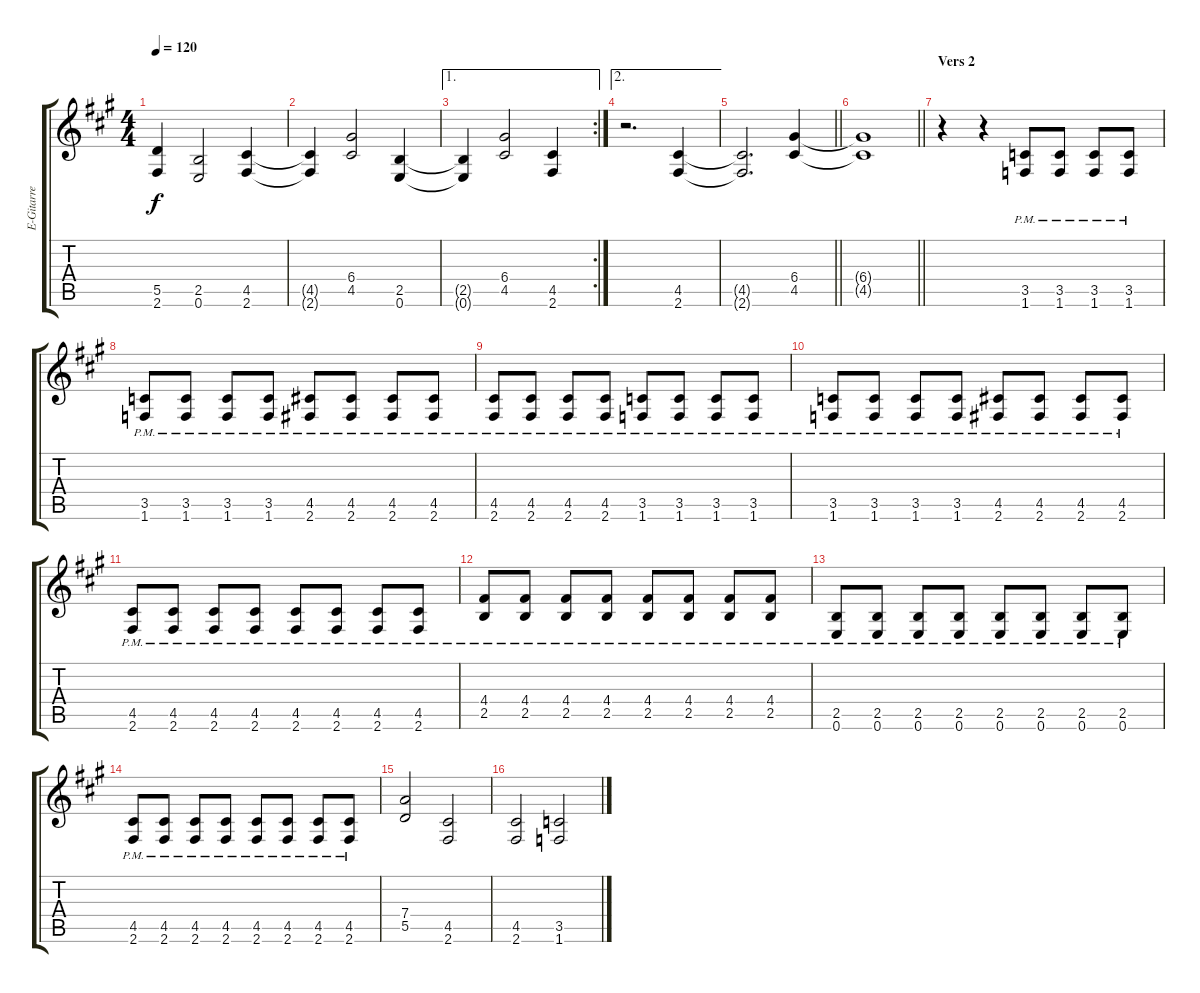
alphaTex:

\track ("E-Gitarre (zum mitspielen ergänzt)" "E-Gitarre ") {mute instrument overdrivenguitar}
\staff {score tabs}
\tuning (E4 B3 G3 D3 A2 E2) {hide}
\ts (4 4)
\tempo 120
\clef g2
\ks a
(5.5{t} 2.6{t}).4{dy f} (2.5 0.6).2 (4.5 2.6).4 |
(4.5{t} 2.6{t}).4 (6.4 4.5).2 (2.5 0.6).4 |
\ae 1
\rc 2
(2.5{t} 0.6{t}).4 (6.4 4.5).2 (4.5 2.6).4 |
\ae 2
r.2{d} (4.5 2.6).4 |
\barLineRight lightlight
(4.5{t} 2.6{t}).2{d} (6.4 4.5).4 |
\barLineRight lightlight
(6.4{t} 4.5{t}).1 |
\section ("" "Vers 2")
r.4 r.4 (3.5{pm} 1.6{pm}).8 (3.5{pm} 1.6{pm}).8 (3.5{pm} 1.6{pm}).8 (3.5{pm} 1.6{pm}).8 |
(3.5{pm} 1.6{pm}).8 (3.5{pm} 1.6{pm}).8 (3.5{pm} 1.6{pm}).8 (3.5{pm} 1.6{pm}).8 (4.5{pm} 2.6{pm}).8 (4.5{pm} 2.6{pm}).8 (4.5{pm} 2.6{pm}).8 (4.5{pm} 2.6{pm}).8 |
(4.5{pm} 2.6{pm}).8 (4.5{pm} 2.6{pm}).8 (4.5{pm} 2.6{pm}).8 (4.5{pm} 2.6{pm}).8 (3.5{pm} 1.6{pm}).8 (3.5{pm} 1.6{pm}).8 (3.5{pm} 1.6{pm}).8 (3.5{pm} 1.6{pm}).8 |
(3.5{pm} 1.6{pm}).8 (3.5{pm} 1.6{pm}).8 (3.5{pm} 1.6{pm}).8 (3.5{pm} 1.6{pm}).8 (4.5{pm} 2.6{pm}).8 (4.5{pm} 2.6{pm}).8 (4.5{pm} 2.6{pm}).8 (4.5{pm} 2.6{pm}).8 |
(4.5{pm} 2.6{pm}).8 (4.5{pm} 2.6{pm}).8 (4.5{pm} 2.6{pm}).8 (4.5{pm} 2.6{pm}).8 (4.5{pm} 2.6{pm}).8 (4.5{pm} 2.6{pm}).8 (4.5{pm} 2.6{pm}).8 (4.5{pm} 2.6{pm}).8 |
(4.4{pm} 2.5{pm}).8 (4.4{pm} 2.5{pm}).8 (4.4{pm} 2.5{pm}).8 (4.4{pm} 2.5{pm}).8 (4.4{pm} 2.5{pm}).8 (4.4{pm} 2.5{pm}).8 (4.4{pm} 2.5{pm}).8 (4.4{pm} 2.5{pm}).8 |
(2.5{pm} 0.6{pm}).8 (2.5{pm} 0.6{pm}).8 (2.5{pm} 0.6{pm}).8 (2.5{pm} 0.6{pm}).8 (2.5{pm} 0.6{pm}).8 (2.5{pm} 0.6{pm}).8 (2.5{pm} 0.6{pm}).8 (2.5{pm} 0.6{pm}).8 |
(4.5{pm} 2.6{pm}).8 (4.5{pm} 2.6{pm}).8 (4.5{pm} 2.6{pm}).8 (4.5{pm} 2.6{pm}).8 (4.5{pm} 2.6{pm}).8 (4.5{pm} 2.6{pm}).8 (4.5{pm} 2.6{pm}).8 (4.5{pm} 2.6{pm}).8 |
(7.4 5.5).2 (4.5 2.6).2 |
(4.5 2.6).2 (3.5 1.6).2
